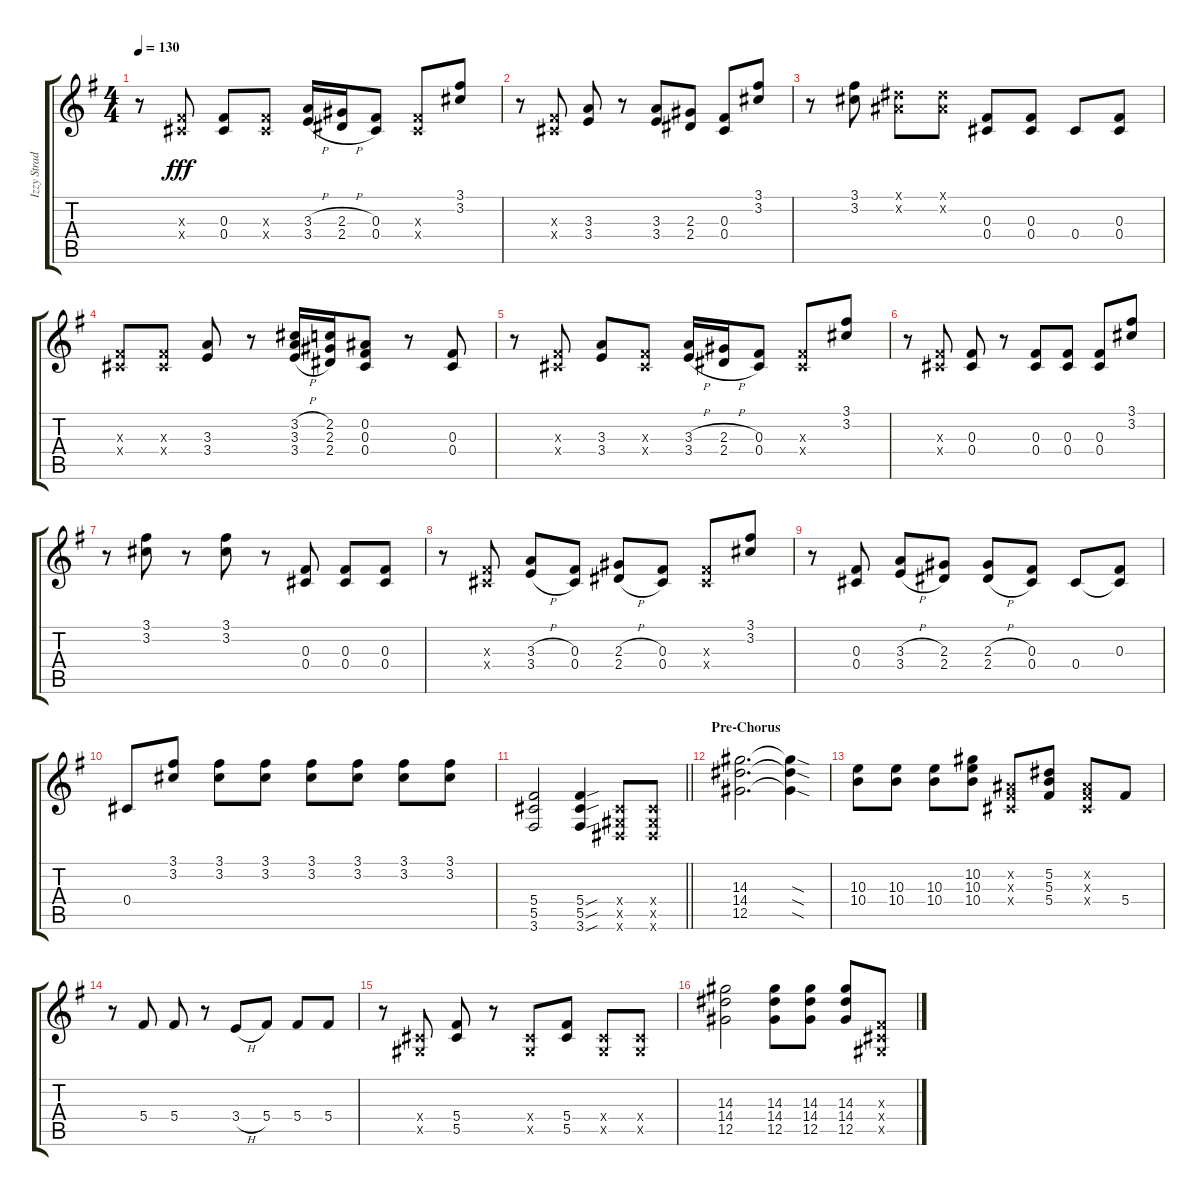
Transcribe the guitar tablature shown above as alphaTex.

\track ("Izzy Stradlin - Rhytm Guitar" "Izzy Strad") {instrument overdrivenguitar}
\staff {score tabs}
\tuning (Eb4 Bb3 Gb3 Db3 Ab2 Eb2) {hide}
\ts (4 4)
\tempo 130
\clef g2
\ks g
r.8{dy fff} (0.3{x} 0.4{x}).8 (0.3 0.4).8 (0.3{x} 0.4{x}).8 (3.3{h} 3.4{h}).16 (2.3{h} 2.4{h}).16 (0.3 0.4).8 (0.3{x} 0.4{x}).8 (3.1 3.2).8 |
r.8 (0.3{x} 0.4{x}).8 (3.3 3.4).8 r.8 (3.3 3.4).8 (2.3 2.4).8 (0.3 0.4).8 (3.1 3.2).8 |
r.8 (3.1 3.2).8 (0.1{x} 0.2{x}).8 (0.1{x} 0.2{x}).8 (0.3 0.4).8 (0.3 0.4).8 0.4.8 (0.3 0.4).8 |
(0.3{x} 0.4{x}).8 (0.3{x} 0.4{x}).8 (3.3 3.4).8 r.8 (3.2{h} 3.3{h} 3.4{h}).16 (2.2 2.3 2.4).16 (0.2 0.3 0.4).8 r.8 (0.3 0.4).8 |
r.8 (0.3{x} 0.4{x}).8 (3.3 3.4).8 (0.3{x} 0.4{x}).8 (3.3{h} 3.4{h}).16 (2.3{h} 2.4{h}).16 (0.3 0.4).8 (0.3{x} 0.4{x}).8 (3.1 3.2).8 |
r.8 (0.3{x} 0.4{x}).8 (0.3 0.4).8 r.8 (0.3 0.4).8 (0.3 0.4).8 (0.3 0.4).8 (3.1 3.2).8 |
r.8 (3.1 3.2).8 r.8 (3.1 3.2).8 r.8 (0.3 0.4).8 (0.3 0.4).8 (0.3 0.4).8 |
r.8 (0.3{x} 0.4{x}).8 (3.3{h} 3.4{h}).8 (0.3 0.4).8 (2.3{h} 2.4{h}).8 (0.3 0.4).8 (0.3{x} 0.4{x}).8 (3.1 3.2).8 |
r.8 (0.3 0.4).8 (3.3{h} 3.4{h}).8 (2.3 2.4).8 (2.3{h} 2.4{h}).8 (0.3 0.4).8 0.4.8 (0.3 0.4{t}).8 |
0.4.8 (3.1 3.2).8 (3.1 3.2).8 (3.1 3.2).8 (3.1 3.2).8 (3.1 3.2).8 (3.1 3.2).8 (3.1 3.2).8 |
\barLineRight lightlight
(5.4 5.5 3.6).2 (5.4{sou} 5.5{sou} 3.6{sou}).4 (0.4{x} 0.5{x} 0.6{x}).8 (0.4{x} 0.5{x} 0.6{x}).8 |
\section ("" "Pre-Chorus")
(14.3 14.4 12.5).2{d} (14.3{sod t} 14.4{sod t} 12.5{sod t}).4 |
(10.3 10.4).8 (10.3 10.4).8 (10.3 10.4).8 (10.2 10.3 10.4).8 (0.2{x} 0.3{x} 0.4{x}).8 (5.2 5.3 5.4).8 (0.2{x} 0.3{x} 0.4{x}).8 5.4.8 |
r.8 5.4.8 5.4.8 r.8 3.4{h}.8 5.4.8 5.4.8 5.4.8 |
r.8 (0.4{x} 0.5{x}).8 (5.4 5.5).8 r.8 (0.4{x} 0.5{x}).8 (5.4 5.5).8 (0.4{x} 0.5{x}).8 (0.4{x} 0.5{x}).8 |
(14.3 14.4 12.5).2 (14.3 14.4 12.5).8 (14.3 14.4 12.5).8 (14.3 14.4 12.5).8 (0.3{x} 0.4{x} 0.5{x}).8
